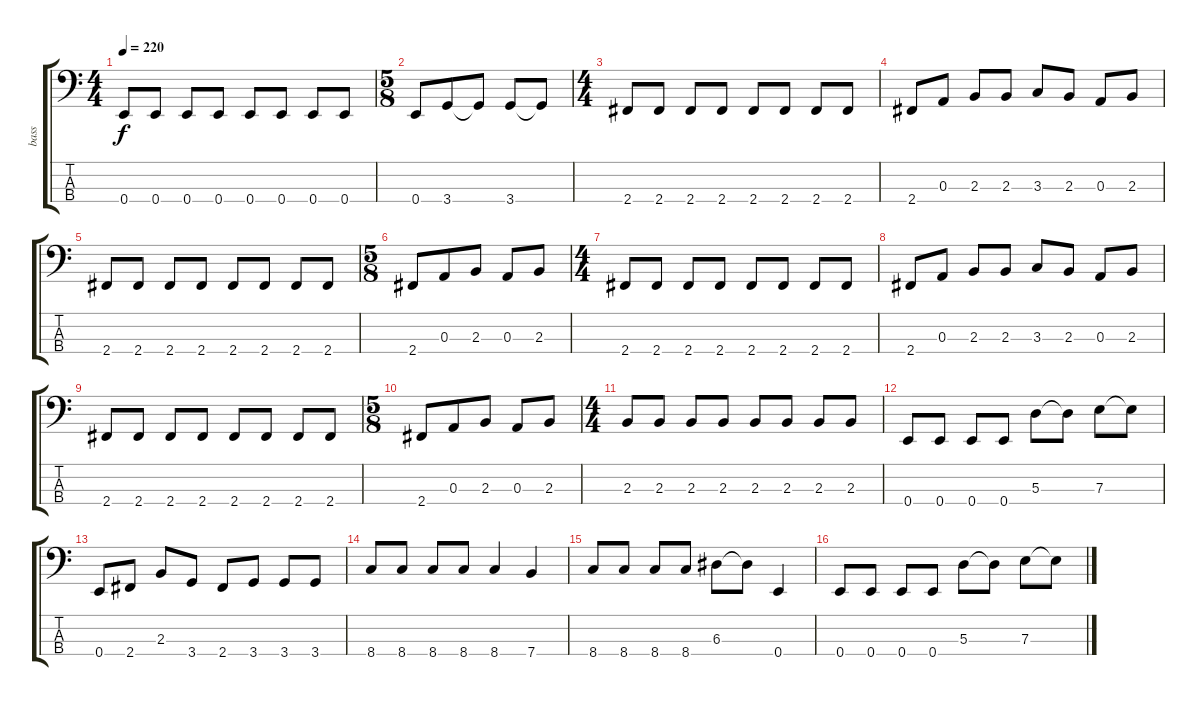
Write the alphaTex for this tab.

\track ("bass" "bass") {instrument electricbassfinger}
\staff {score tabs}
\tuning (G2 D2 A1 E1) {hide}
\ts (4 4)
\tempo 220
\clef f4
\ks c
0.4.8{dy f} 0.4.8 0.4.8 0.4.8 0.4.8 0.4.8 0.4.8 0.4.8 |
\ts (5 8)
0.4.8 3.4.8 3.4{t}.8 3.4.8 3.4{t}.8 |
\ts (4 4)
2.4.8 2.4.8 2.4.8 2.4.8 2.4.8 2.4.8 2.4.8 2.4.8 |
2.4.8 0.3.8 2.3.8 2.3.8 3.3.8 2.3.8 0.3.8 2.3.8 |
2.4.8 2.4.8 2.4.8 2.4.8 2.4.8 2.4.8 2.4.8 2.4.8 |
\ts (5 8)
2.4.8 0.3.8 2.3.8 0.3.8 2.3.8 |
\ts (4 4)
2.4.8 2.4.8 2.4.8 2.4.8 2.4.8 2.4.8 2.4.8 2.4.8 |
2.4.8 0.3.8 2.3.8 2.3.8 3.3.8 2.3.8 0.3.8 2.3.8 |
2.4.8 2.4.8 2.4.8 2.4.8 2.4.8 2.4.8 2.4.8 2.4.8 |
\ts (5 8)
2.4.8 0.3.8 2.3.8 0.3.8 2.3.8 |
\ts (4 4)
2.3.8 2.3.8 2.3.8 2.3.8 2.3.8 2.3.8 2.3.8 2.3.8 |
0.4.8 0.4.8 0.4.8 0.4.8 5.3.8 5.3{t}.8 7.3.8 7.3{t}.8 |
0.4.8 2.4.8 2.3.8 3.4.8 2.4.8 3.4.8 3.4.8 3.4.8 |
8.4.8 8.4.8 8.4.8 8.4.8 8.4.4 7.4.4 |
8.4.8 8.4.8 8.4.8 8.4.8 6.3.8 6.3{t}.8 0.4.4 |
0.4.8 0.4.8 0.4.8 0.4.8 5.3.8 5.3{t}.8 7.3.8 7.3{t}.8
